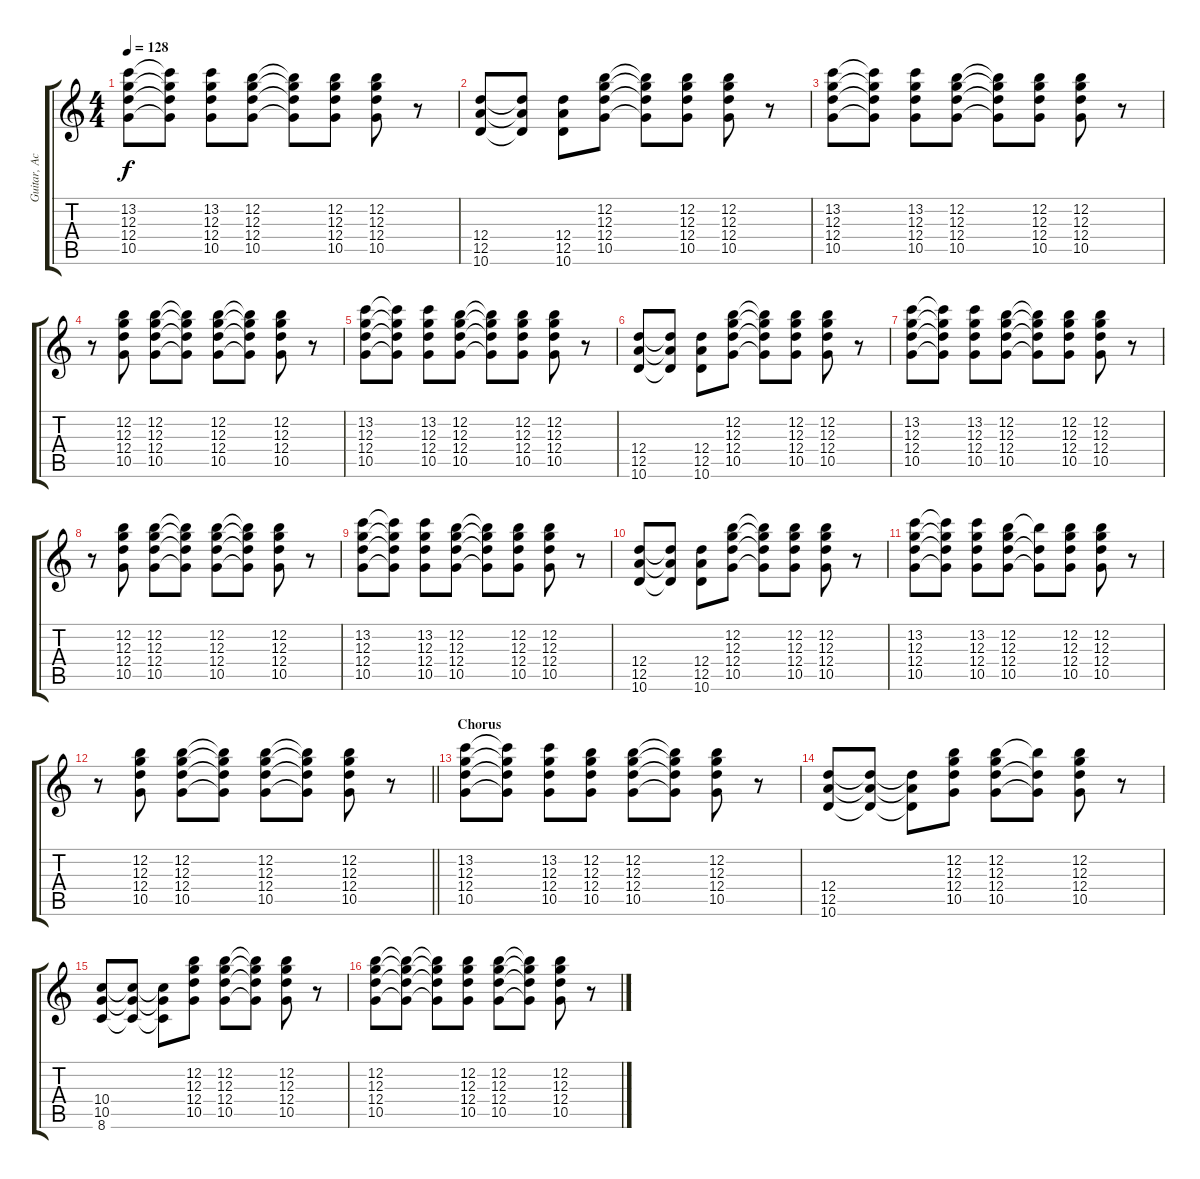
\track ("Guitar, Acoustic" "Guitar, Ac") {instrument acousticguitarsteel}
\staff {score tabs}
\tuning (E4 B3 G3 D3 A2 E2) {hide}
\ts (4 4)
\tempo 128
\clef g2
\ks c
(13.2 12.3 12.4 10.5).8{dy f} (13.2{t} 12.3{t} 12.4{t} 10.5{t}).8 (13.2 12.3 12.4 10.5).8 (12.2 12.3 12.4 10.5).8 (12.2{t} 12.3{t} 12.4{t} 10.5{t}).8 (12.2 12.3 12.4 10.5).8 (12.2 12.3 12.4 10.5).8 r.8 |
(12.4 12.5 10.6).8 (12.4{t} 12.5{t} 10.6{t}).8 (12.4 12.5 10.6).8 (12.2 12.3 12.4 10.5).8 (12.2{t} 12.3{t} 12.4{t} 10.5{t}).8 (12.2 12.3 12.4 10.5).8 (12.2 12.3 12.4 10.5).8 r.8 |
(13.2 12.3 12.4 10.5).8 (13.2{t} 12.3{t} 12.4{t} 10.5{t}).8 (13.2 12.3 12.4 10.5).8 (12.2 12.3 12.4 10.5).8 (12.2{t} 12.3{t} 12.4{t} 10.5{t}).8 (12.2 12.3 12.4 10.5).8 (12.2 12.3 12.4 10.5).8 r.8 |
r.8 (12.2 12.3 12.4 10.5).8 (12.2 12.3 12.4 10.5).8 (12.2{t} 12.3{t} 12.4{t} 10.5{t}).8 (12.2 12.3 12.4 10.5).8 (12.2{t} 12.3{t} 12.4{t} 10.5{t}).8 (12.2 12.3 12.4 10.5).8 r.8 |
(13.2 12.3 12.4 10.5).8 (13.2{t} 12.3{t} 12.4{t} 10.5{t}).8 (13.2 12.3 12.4 10.5).8 (12.2 12.3 12.4 10.5).8 (12.2{t} 12.3{t} 12.4{t} 10.5{t}).8 (12.2 12.3 12.4 10.5).8 (12.2 12.3 12.4 10.5).8 r.8 |
(12.4 12.5 10.6).8 (12.4{t} 12.5{t} 10.6{t}).8 (12.4 12.5 10.6).8 (12.2 12.3 12.4 10.5).8 (12.2{t} 12.3{t} 12.4{t} 10.5{t}).8 (12.2 12.3 12.4 10.5).8 (12.2 12.3 12.4 10.5).8 r.8 |
(13.2 12.3 12.4 10.5).8 (13.2{t} 12.3{t} 12.4{t} 10.5{t}).8 (13.2 12.3 12.4 10.5).8 (12.2 12.3 12.4 10.5).8 (12.2{t} 12.3{t} 12.4{t} 10.5{t}).8 (12.2 12.3 12.4 10.5).8 (12.2 12.3 12.4 10.5).8 r.8 |
r.8 (12.2 12.3 12.4 10.5).8 (12.2 12.3 12.4 10.5).8 (12.2{t} 12.3{t} 12.4{t} 10.5{t}).8 (12.2 12.3 12.4 10.5).8 (12.2{t} 12.3{t} 12.4{t} 10.5{t}).8 (12.2 12.3 12.4 10.5).8 r.8 |
(13.2 12.3 12.4 10.5).8 (13.2{t} 12.3{t} 12.4{t} 10.5{t}).8 (13.2 12.3 12.4 10.5).8 (12.2 12.3 12.4 10.5).8 (12.2{t} 12.3{t} 12.4{t} 10.5{t}).8 (12.2 12.3 12.4 10.5).8 (12.2 12.3 12.4 10.5).8 r.8 |
(12.4 12.5 10.6).8 (12.4{t} 12.5{t} 10.6{t}).8 (12.4 12.5 10.6).8 (12.2 12.3 12.4 10.5).8 (12.2{t} 12.3{t} 12.4{t} 10.5{t}).8 (12.2 12.3 12.4 10.5).8 (12.2 12.3 12.4 10.5).8 r.8 |
(13.2 12.3 12.4 10.5).8 (13.2{t} 12.3{t} 12.4{t} 10.5{t}).8 (13.2 12.3 12.4 10.5).8 (12.2 12.3 12.4 10.5).8 (12.2{t} 12.4{t} 10.5{t}).8 (12.2 12.3 12.4 10.5).8 (12.2 12.3 12.4 10.5).8 r.8 |
\barLineRight lightlight
r.8 (12.2 12.3 12.4 10.5).8 (12.2 12.3 12.4 10.5).8 (12.2{t} 12.3{t} 12.4{t} 10.5{t}).8 (12.2 12.3 12.4 10.5).8 (12.2{t} 12.3{t} 12.4{t} 10.5{t}).8 (12.2 12.3 12.4 10.5).8 r.8 |
\section ("" "Chorus")
(13.2 12.3 12.4 10.5).8 (13.2{t} 12.3{t} 12.4{t} 10.5{t}).8 (13.2 12.3 12.4 10.5).8 (12.2 12.3 12.4 10.5).8 (12.2 12.3 12.4 10.5).8 (12.2{t} 12.3{t} 12.4{t} 10.5{t}).8 (12.2 12.3 12.4 10.5).8 r.8 |
(12.4 12.5 10.6).8 (12.4{t} 12.5{t} 10.6{t}).8 (12.4{t} 12.5{t} 10.6{t}).8 (12.2 12.3 12.4 10.5).8 (12.2 12.3 12.4 10.5).8 (12.2{t} 12.4{t} 10.5{t}).8 (12.2 12.3 12.4 10.5).8 r.8 |
(10.4 10.5 8.6).8 (10.4{t} 10.5{t} 8.6{t}).8 (10.4{t} 10.5{t} 8.6{t}).8 (12.2 12.3 12.4 10.5).8 (12.2 12.3 12.4 10.5).8 (12.2{t} 12.3{t} 12.4{t} 10.5{t}).8 (12.2 12.3 12.4 10.5).8 r.8 |
(12.2 12.3 12.4 10.5).8 (12.2{t} 12.3{t} 12.4{t} 10.5{t}).8 (12.2{t} 12.3{t} 12.4{t} 10.5{t}).8 (12.2 12.3 12.4 10.5).8 (12.2 12.3 12.4 10.5).8 (12.2{t} 12.3{t} 12.4{t} 10.5{t}).8 (12.2 12.3 12.4 10.5).8 r.8
